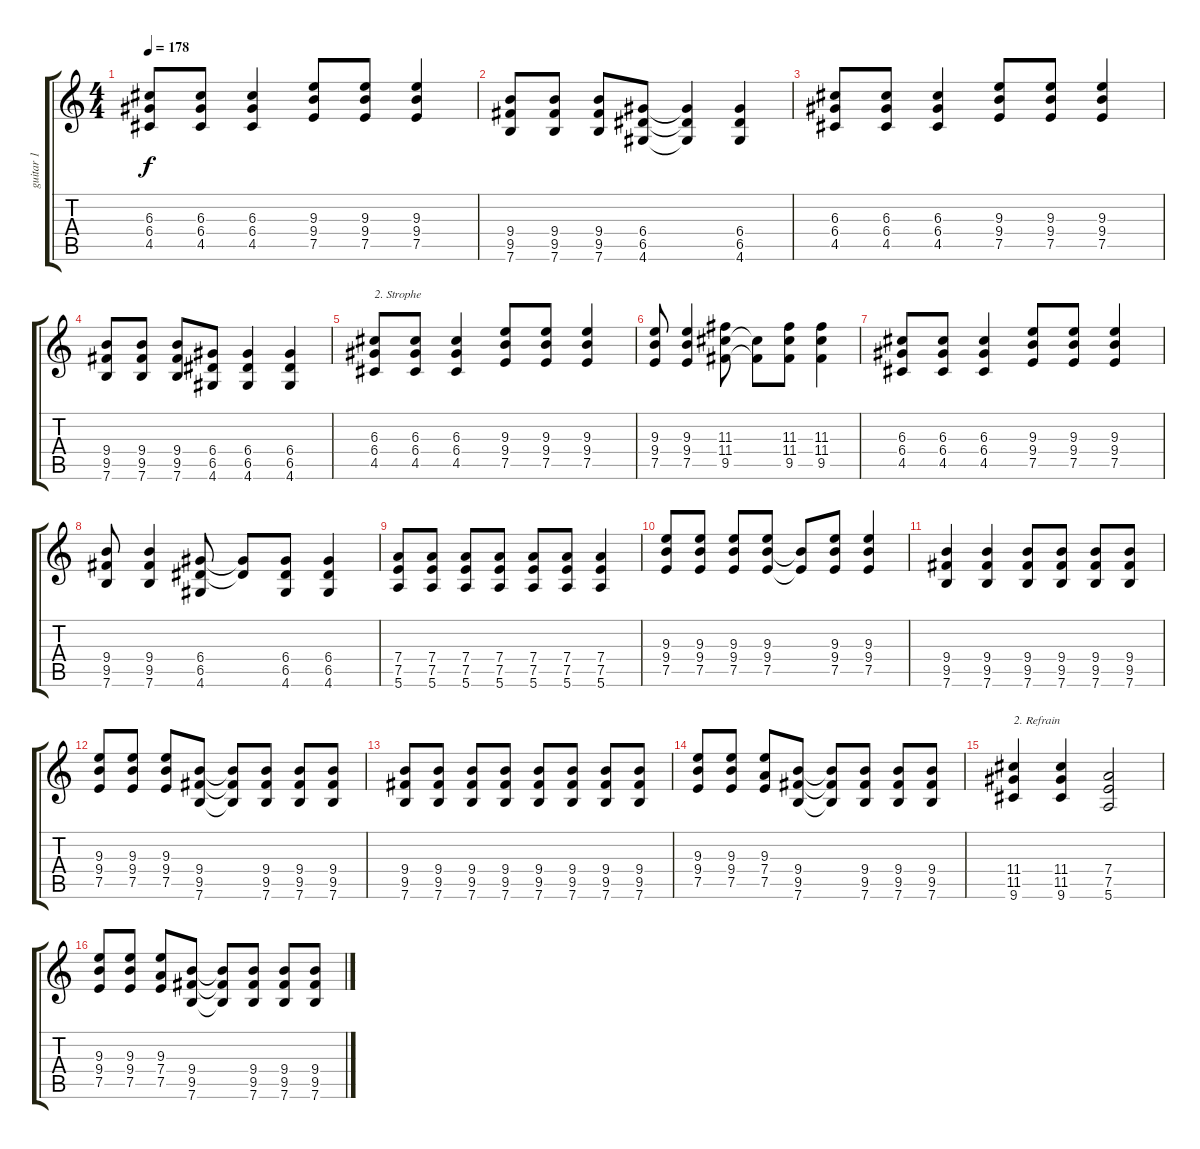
\track (" guitar 1" " guitar 1") {instrument overdrivenguitar}
\staff {score tabs}
\tuning (E4 B3 G3 D3 A2 E2) {hide}
\ts (4 4)
\tempo 178
\clef g2
\ks c
(6.3 6.4 4.5).8{dy f} (6.3 6.4 4.5).8 (6.3 6.4 4.5).4 (9.3 9.4 7.5).8 (9.3 9.4 7.5).8 (9.3 9.4 7.5).4 |
(9.4 9.5 7.6).8 (9.4 9.5 7.6).8 (9.4 9.5 7.6).8 (6.4 6.5 4.6).8 (6.4{t} 6.5{t} 4.6{t}).4 (6.4 6.5 4.6).4 |
(6.3 6.4 4.5).8 (6.3 6.4 4.5).8 (6.3 6.4 4.5).4 (9.3 9.4 7.5).8 (9.3 9.4 7.5).8 (9.3 9.4 7.5).4 |
(9.4 9.5 7.6).8 (9.4 9.5 7.6).8 (9.4 9.5 7.6).8 (6.4 6.5 4.6).8 (6.4 6.5 4.6).4 (6.4 6.5 4.6).4 |
(6.3 6.4 4.5).8{txt "2. Strophe"} (6.3 6.4 4.5).8 (6.3 6.4 4.5).4 (9.3 9.4 7.5).8 (9.3 9.4 7.5).8 (9.3 9.4 7.5).4 |
(9.3 9.4 7.5).8 (9.3 9.4 7.5).4 (11.3 11.4 9.5).8 (11.4{t} 9.5{t}).8 (11.3 11.4 9.5).8 (11.3 11.4 9.5).4 |
(6.3 6.4 4.5).8 (6.3 6.4 4.5).8 (6.3 6.4 4.5).4 (9.3 9.4 7.5).8 (9.3 9.4 7.5).8 (9.3 9.4 7.5).4 |
(9.4 9.5 7.6).8 (9.4 9.5 7.6).4 (6.4 6.5 4.6).8 (6.4{t} 6.5{t}).8 (6.4 6.5 4.6).8 (6.4 6.5 4.6).4 |
(7.4 7.5 5.6).8 (7.4 7.5 5.6).8 (7.4 7.5 5.6).8 (7.4 7.5 5.6).8 (7.4 7.5 5.6).8 (7.4 7.5 5.6).8 (7.4 7.5 5.6).4 |
(9.3 9.4 7.5).8 (9.3 9.4 7.5).8 (9.3 9.4 7.5).8 (9.3 9.4 7.5).8 (9.4{t} 7.5{t}).8 (9.3 9.4 7.5).8 (9.3 9.4 7.5).4 |
(9.4 9.5 7.6).4 (9.4 9.5 7.6).4 (9.4 9.5 7.6).8 (9.4 9.5 7.6).8 (9.4 9.5 7.6).8 (9.4 9.5 7.6).8 |
(9.3 9.4 7.5).8 (9.3 9.4 7.5).8 (9.3 9.4 7.5).8 (9.4 9.5 7.6).8 (9.4{t} 9.5{t} 7.6{t}).8 (9.4 9.5 7.6).8 (9.4 9.5 7.6).8 (9.4 9.5 7.6).8 |
(9.4 9.5 7.6).8 (9.4 9.5 7.6).8 (9.4 9.5 7.6).8 (9.4 9.5 7.6).8 (9.4 9.5 7.6).8 (9.4 9.5 7.6).8 (9.4 9.5 7.6).8 (9.4 9.5 7.6).8 |
(9.3 9.4 7.5).8 (9.3 9.4 7.5).8 (9.3 7.4 7.5).8 (9.4 9.5 7.6).8 (9.4{t} 9.5{t} 7.6{t}).8 (9.4 9.5 7.6).8 (9.4 9.5 7.6).8 (9.4 9.5 7.6).8 |
(11.4 11.5 9.6).4{txt "2. Refrain"} (11.4 11.5 9.6).4 (7.4 7.5 5.6).2 |
(9.3 9.4 7.5).8 (9.3 9.4 7.5).8 (9.3 7.4 7.5).8 (9.4 9.5 7.6).8 (9.4{t} 9.5{t} 7.6{t}).8 (9.4 9.5 7.6).8 (9.4 9.5 7.6).8 (9.4 9.5 7.6).8
